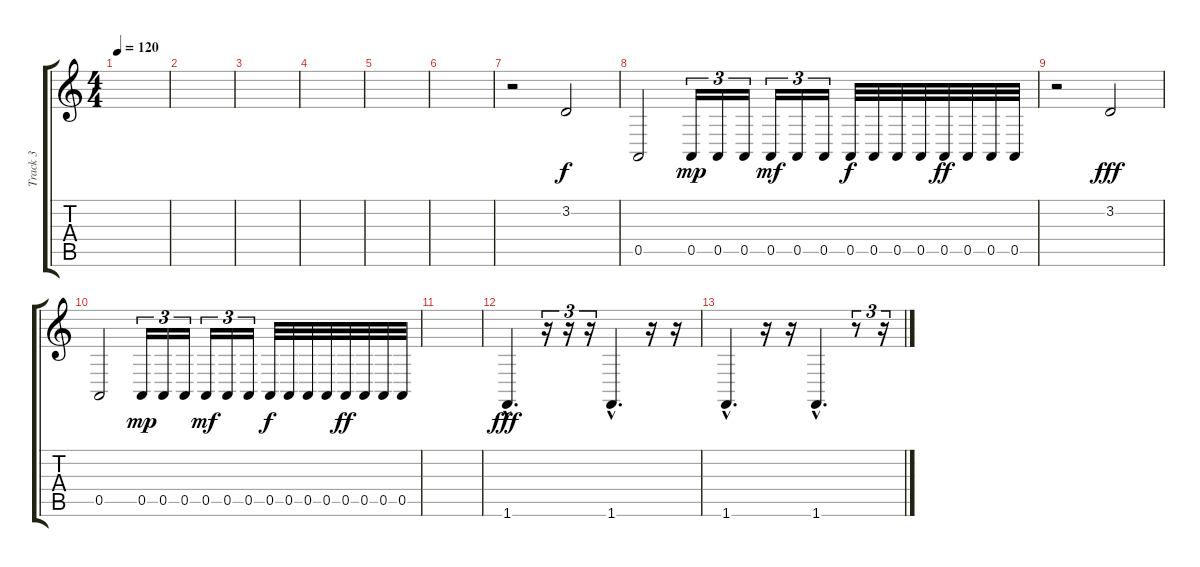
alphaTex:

\track ("Track 3" "Track 3") {instrument taikodrum}
\staff {score tabs}
\tuning (E4 B3 G3 D3 A2 E2) {hide}
\ts (4 4)
\tempo 120
\clef g2
\ks c
|
|
|
|
|
|
r.2 3.2.2{instrument reversecymbal} |
0.5.2{instrument taikodrum} 0.5.16{tu (3 2) dy mp} 0.5.16{tu (3 2)} 0.5.16{tu (3 2)} 0.5.16{tu (3 2) dy mf} 0.5.16{tu (3 2)} 0.5.16{tu (3 2)} 0.5.32{dy f} 0.5.32 0.5.32 0.5.32 0.5.32{dy ff} 0.5.32 0.5.32 0.5.32 |
r.2 3.2.2{dy fff instrument reversecymbal} |
0.5.2{instrument taikodrum} 0.5.16{tu (3 2) dy mp} 0.5.16{tu (3 2)} 0.5.16{tu (3 2)} 0.5.16{tu (3 2) dy mf} 0.5.16{tu (3 2)} 0.5.16{tu (3 2)} 0.5.32{dy f} 0.5.32 0.5.32 0.5.32 0.5.32{dy ff} 0.5.32 0.5.32 0.5.32 |
|
1.6{hac}.4{d dy fff} r.16{tu (3 2)} r.16{tu (3 2)} r.16{tu (3 2)} 1.6{hac}.4{d} r.16 r.16 |
1.6{hac}.4{d} r.16 r.16 1.6{hac}.4{d} r.8{tu (3 2)} r.16{tu (3 2)}
